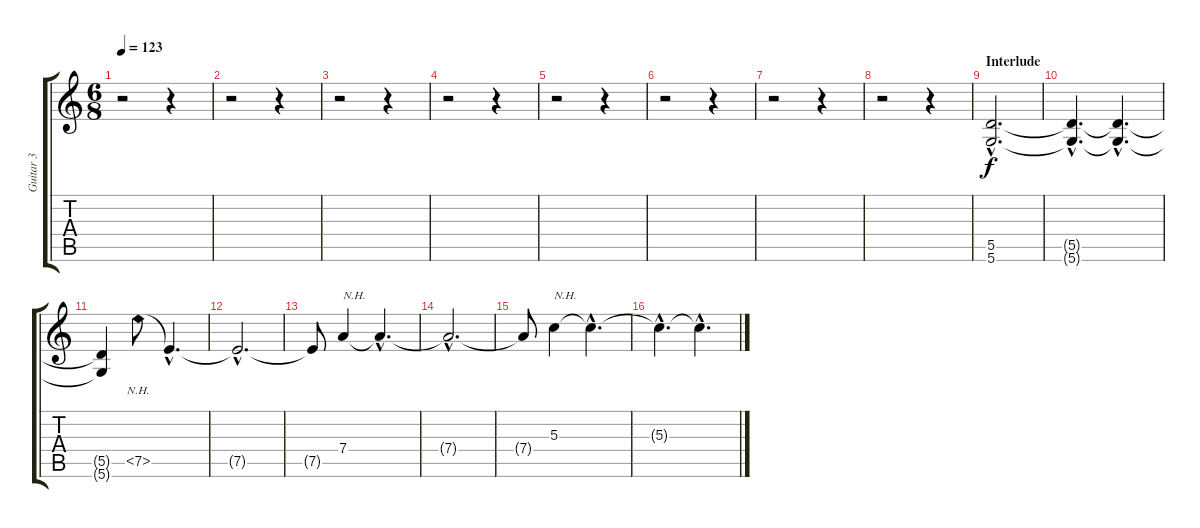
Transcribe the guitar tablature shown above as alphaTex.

\track ("Guitar 3" "Guitar 3") {instrument distortionguitar}
\staff {score tabs}
\tuning (E4 B3 G3 D3 A2 D2) {hide}
\ts (6 8)
\tempo 123
\clef g2
\ks c
r.2{dy f} r.4 |
r.2 r.4 |
r.2 r.4 |
r.2 r.4 |
r.2 r.4 |
r.2 r.4 |
r.2 r.4 |
r.2 r.4 |
\section ("" "Interlude")
(5.5{hac} 5.6{hac}).2{d} |
(5.5{hac t} 5.6{hac t}).4{d} (5.5{hac t} 5.6{hac t}).4{d} |
(5.5{t} 5.6{t}).4 7.5{nh}.8 7.5{hac t}.4{d} |
7.5{hac t}.2{d} |
7.5{t}.8 7.4.4{txt "N.H."} 7.4{hac t}.4{d} |
7.4{hac t}.2{d} |
7.4{t}.8 5.3.4{txt "N.H."} 5.3{hac t}.4{d} |
5.3{hac t}.4{d} 5.3{hac t}.4{d}
